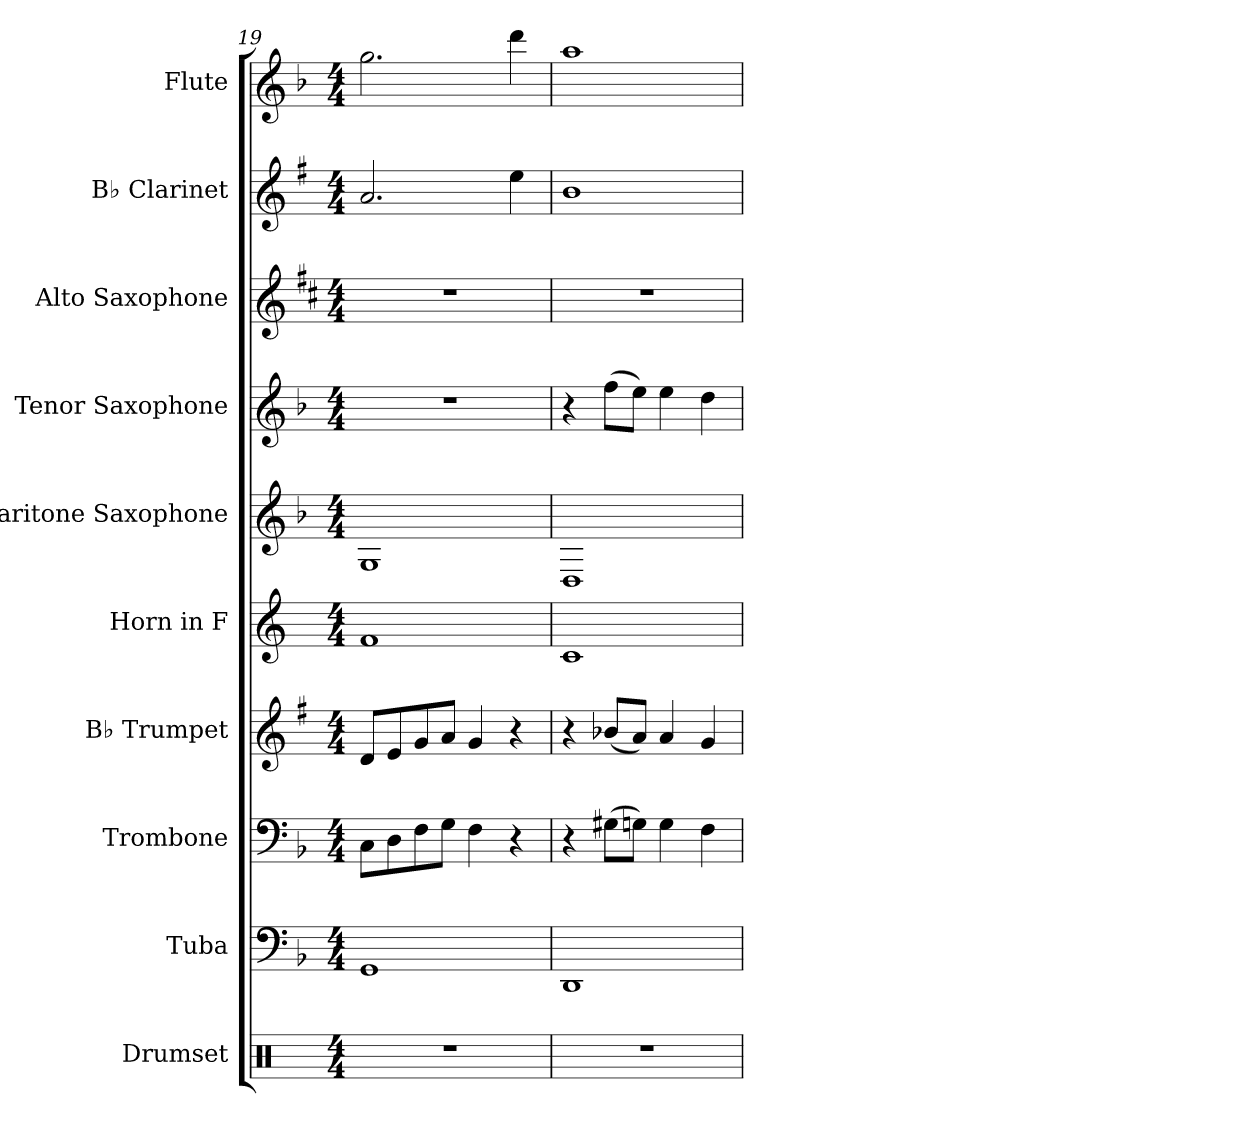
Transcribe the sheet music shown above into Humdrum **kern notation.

**kern	**kern	**kern	**kern	**kern	**kern	**kern	**kern	**kern	**kern
*part10	*part9	*part8	*part7	*part6	*part5	*part4	*part3	*part2	*part1
*staff10	*staff9	*staff8	*staff7	*staff6	*staff5	*staff4	*staff3	*staff2	*staff1
*I"Drumset	*I"Tuba	*I"Trombone	*I"B♭ Trumpet	*I"Horn in F	*I"Baritone Saxophone	*I"Tenor Saxophone	*I"Alto Saxophone	*I"B♭ Clarinet	*I"Flute
*I'Drs.	*I'Tba.	*I'Tbn.	*I'B♭ Tpt.	*	*I'Bar. Sax.	*I'T. Sax.	*I'A. Sax.	*I'B♭ Cl.	*I'Fl.
*clefX	*clefF4	*clefF4	*clefG2	*clefG2	*clefG2	*clefG2	*clefG2	*clefG2	*clefG2
*	*	*	*ITrd1c2	*ITrd4c7	*ITrd12c21	*ITrd8c14	*ITrd5c9	*ITrd1c2	*
*k[]	*k[b-]	*k[b-]	*k[b-]	*k[b-]	*k[b-]	*k[b-]	*k[b-]	*k[b-]	*k[b-]
*M4/4	*M4/4	*M4/4	*M4/4	*M4/4	*M4/4	*M4/4	*M4/4	*M4/4	*M4/4
=19	=19	=19	=19	=19	=19	=19	=19	=19	=19
1r	1GG	8C\L	8c/L	1B-	1GG	1r	1r	2.g/	2.gg\
.	.	8D\	8d/	.	.	.	.	.	.
.	.	8F\	8f/	.	.	.	.	.	.
.	.	8G\J	8g/J	.	.	.	.	.	.
.	.	4F\	4f/	.	.	.	.	.	.
.	.	4r	4r	.	.	.	.	4dd\	4ddd\
=20	=20	=20	=20	=20	=20	=20	=20	=20	=20
1r	1DD	4r	4r	1F	1DD	4r	1r	1a	1aa
.	.	(8G#X\L	(8a-X/L	.	.	(8f\L	.	.	.
.	.	8Gn\J)	8g/J)	.	.	8e\J)	.	.	.
.	.	4G\	4g/	.	.	4e\	.	.	.
.	.	4F\	4f/	.	.	4d\	.	.	.
=	=	=	=	=	=	=	=	=	=
*-	*-	*-	*-	*-	*-	*-	*-	*-	*-
